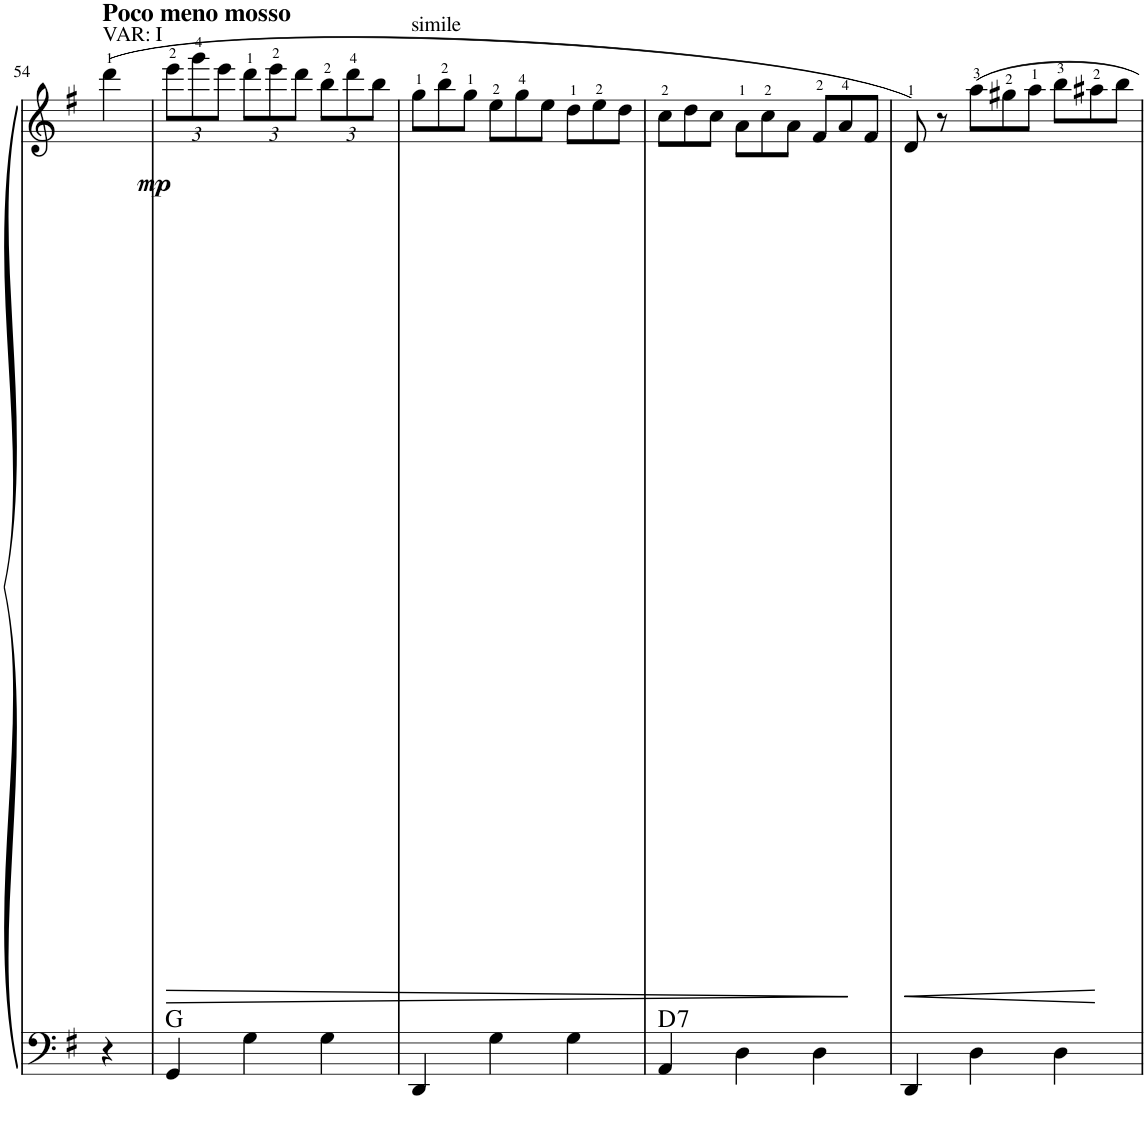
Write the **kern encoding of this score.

**kern	**kern	**dynam	**harte
*part1	*part1	*part1	*part1
*staff2	*staff1	*staff1/2	*
*I"Accordion	*	*	*
*I'Acc	*	*	*
!!LO:PB:g=z
*clefF4	*clefG2	*	*
*k[f#]	*k[f#]	*	*
*M3/4	*M3/4	*	*
=54	=54	=54	=54
!	!LO:TX:a:B:t=Poco meno mosso	!	!
!	!LO:TX:a:t=VAR&colon; I	!	!
!	!	!LO:DY:b	!
4r	(4ddd\	mp	.
=55	=55	=55	=55
*	*Xbrackettup	*	*
!	!	!LO:HP:b	!
4GG/	12eee\L	>	G:maj
.	12ggg\	.	.
.	12eee\J	.	.
4G\	12ddd\L	.	.
.	12eee\	.	.
.	12ddd\J	.	.
4G\	12bb\L	.	.
.	12ddd\	.	.
.	12bb\J	.	.
=56	=56	=56	=56
*	*Xtuplet	*	*
!	!LO:TX:a:t=simile	!	!
4DD/	12gg\L	.	.
.	12bb\	.	.
.	12gg\J	.	.
4G\	12ee\L	.	.
.	12gg\	.	.
.	12ee\J	.	.
4G\	12dd\L	.	.
.	12ee\	.	.
.	12dd\J	.	.
=57	=57	=57	=57
!	!	!	!LO:H:kt=7
4AA/	12cc\L	.	D:7
.	12dd\	.	.
.	12cc\J	.	.
4D\	12a\L	.	.
.	12cc\	.	.
.	12a\J	.	.
4D\	12f#/L	.	.
.	12a/	.	.
.	12f#/J	]	.
=58	=58	=58	=58
!	!	!LO:HP:b	!
4DD/	8d/)	<	.
.	8r	.	.
4D\	12aa\L	.	.
.	12gg#X\	.	.
.	12aa\J	.	.
4D\	12bb\L	.	.
.	12aa#X\	.	.
.	12bb\J	[	.
=	=	=	=
*-	*-	*-	*-
